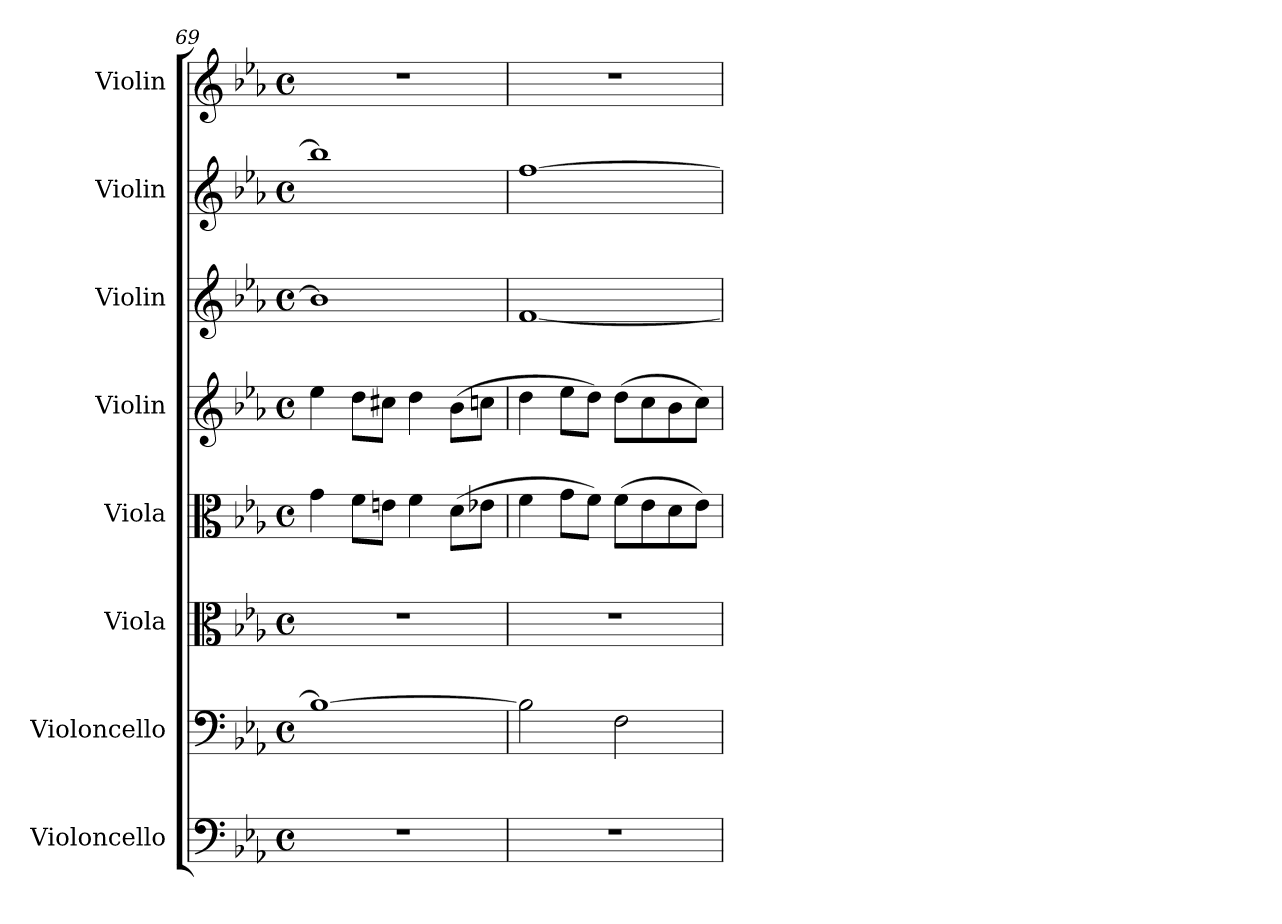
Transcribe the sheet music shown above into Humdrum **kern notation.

**kern	**kern	**kern	**kern	**kern	**kern	**kern	**kern
*part8	*part7	*part6	*part5	*part4	*part3	*part2	*part1
*staff8	*staff7	*staff6	*staff5	*staff4	*staff3	*staff2	*staff1
*I"Violoncello	*I"Violoncello	*I"Viola	*I"Viola	*I"Violin	*I"Violin	*I"Violin	*I"Violin
*I'Vc.	*I'Vc.	*I'Vla.	*I'Vla.	*I'Vln.	*I'Vln.	*I'Vln.	*I'Vln.
*clefF4	*clefF4	*clefC3	*clefC3	*clefG2	*clefG2	*clefG2	*clefG2
*k[b-e-a-]	*k[b-e-a-]	*k[b-e-a-]	*k[b-e-a-]	*k[b-e-a-]	*k[b-e-a-]	*k[b-e-a-]	*k[b-e-a-]
*M4/4	*M4/4	*M4/4	*M4/4	*M4/4	*M4/4	*M4/4	*M4/4
*met(c)	*met(c)	*met(c)	*met(c)	*met(c)	*met(c)	*met(c)	*met(c)
=69	=69	=69	=69	=69	=69	=69	=69
1r	1B-_	1r	4g\	4ee-\	1b-]	1bb-]	1r
.	.	.	8f\L	8dd\L	.	.	.
.	.	.	8en\J	8cc#X\J	.	.	.
.	.	.	4f\	4dd\	.	.	.
.	.	.	(>8d\L	(>8b-\L	.	.	.
.	.	.	8e-X\J	8ccn\J	.	.	.
=70	=70	=70	=70	=70	=70	=70	=70
1r	2B-\]	1r	4f\	4dd\	[1f	[1ff	1r
.	.	.	8g\L	8ee-\L	.	.	.
.	.	.	8f\J)	8dd\J)	.	.	.
.	2F\	.	(>8f\L	(>8dd\L	.	.	.
.	.	.	8e-\	8cc\	.	.	.
.	.	.	8d\	8b-\	.	.	.
.	.	.	8e-\J)	8cc\J)	.	.	.
=	=	=	=	=	=	=	=
*-	*-	*-	*-	*-	*-	*-	*-
